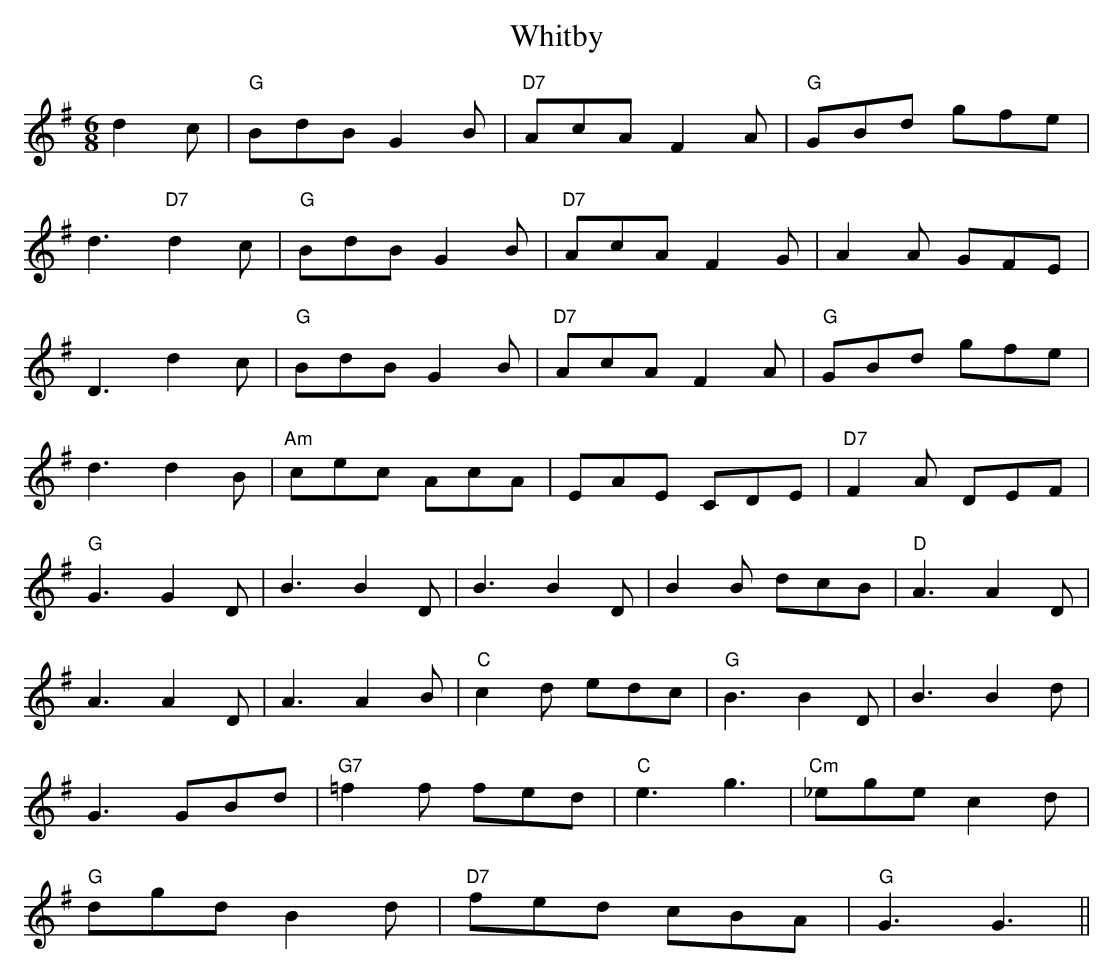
X:1
T:Whitby
M:6/8
L:1/8
K:G
d2c|"G"BdB G2B|"D7"AcA F2A|"G"GBd gfe|
d3"D7"d2c|"G"BdB G2B|"D7"AcA F2G|A2A GFE|
D3d2c|"G"BdB G2B|"D7"AcA F2A|"G"GBd gfe|
d3d2B|"Am"cec AcA|EAE CDE|"D7"F2A DEF|
"G"G3G2D|B3B2D|B3B2D|B2B dcB|"D"A3A2D|
A3A2D|A3A2B|"C"c2d edc|"G"B3B2D|B3B2d|
G3GBd|"G7"=f2f fed|"C"e3g3|"Cm"_ege c2d|
"G"dgd B2d|"D7"fed cBA|"G"G3G3||
